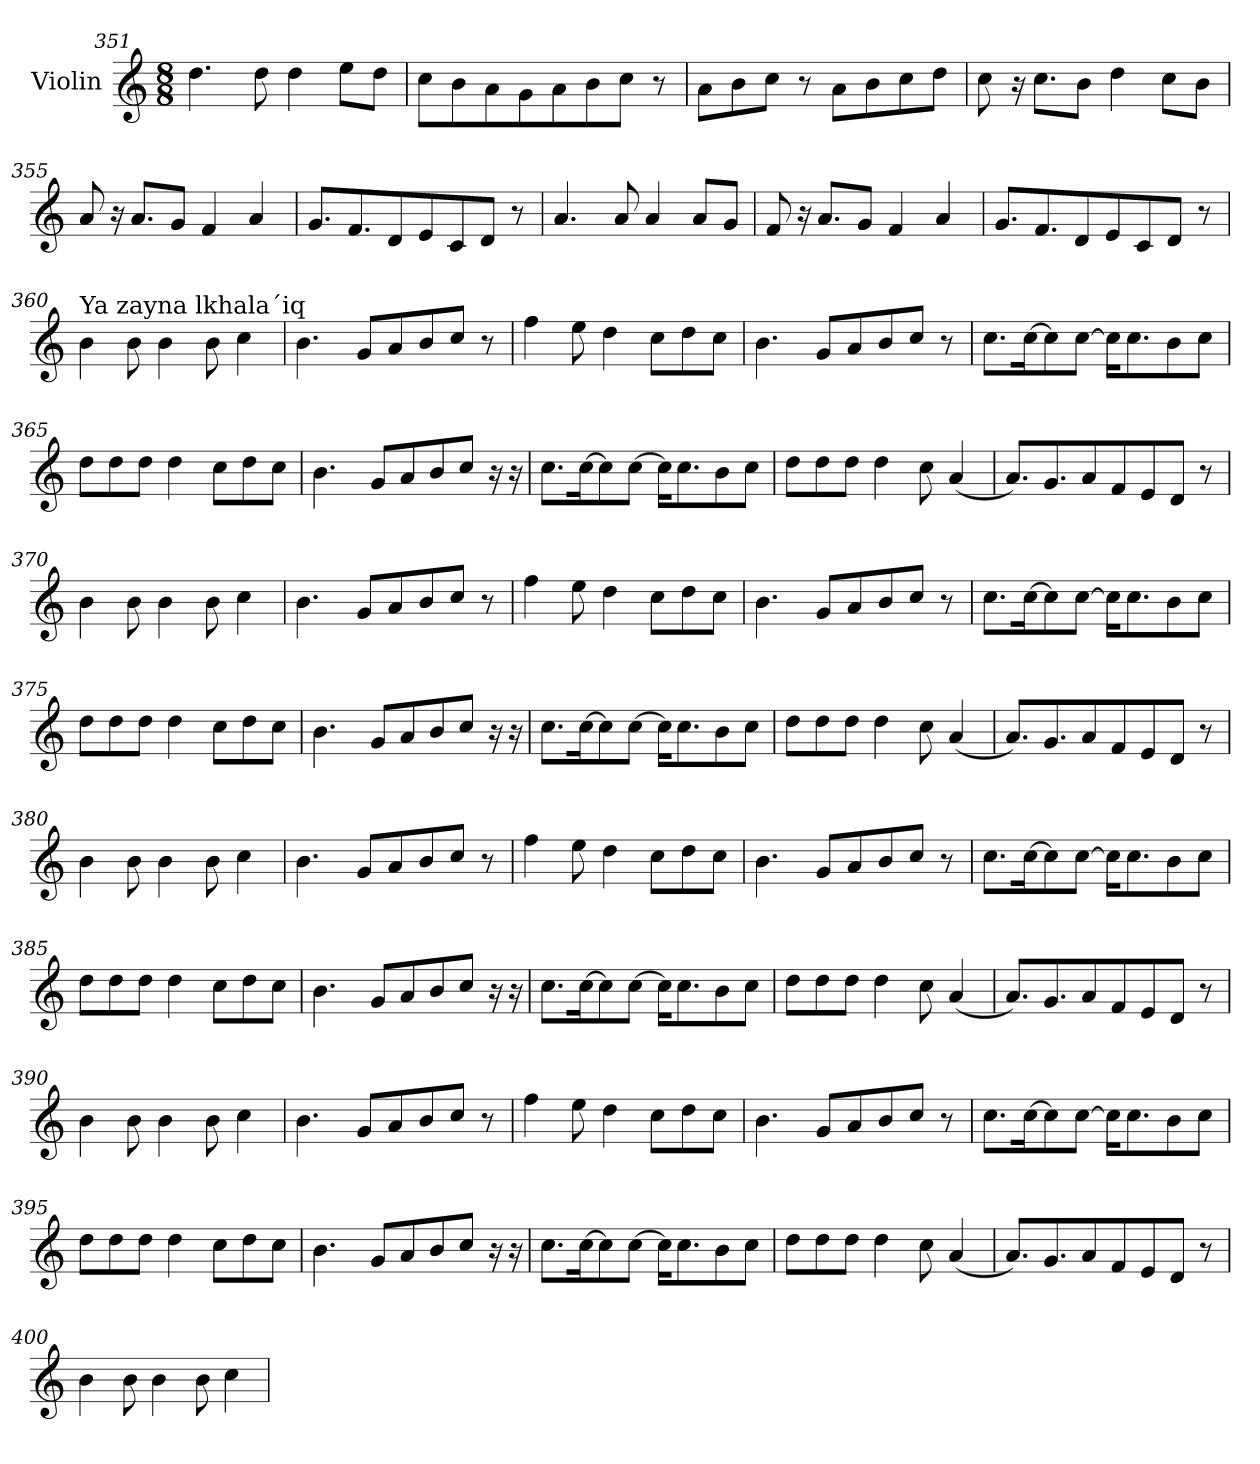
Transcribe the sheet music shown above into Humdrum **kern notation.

**kern
*part1
*staff1
*I"Violin
*clefG2
*k[]
*C:
*M8/8
=351
4.dd\
8dd\
4dd\
8ee\L
8dd\J
!!LO:PB:g=z
=352
8cc\L
8b\
8a\
8g\
8a\
8b\
8cc\J
8r
!!LO:PB:g=z
=353
8a\L
8b\
8cc\J
8r
8a\L
8b\
8cc\
8dd\J
=354
8cc\
16r
8.cc\L
8b\J
4dd\
8cc\L
8b\J
=355
8a/
16r
8.a/L
8g/J
4f/
4a/
!!LO:PB:g=z
=356
8.g/L
8.f/
8d/
8e/
8c/
8d/J
8r
!!LO:PB:g=z
=357
4.a/
8a/
4a/
8a/L
8g/J
=358
8f/
16r
8.a/L
8g/J
4f/
4a/
=359
8.g/L
8.f/
8d/
8e/
8c/
8d/J
8r
!!LO:PB:g=z
=360
!LO:TX:a:t=Ya zayna lkhala´iq
4b\
8b\
4b\
8b\
4cc\
=361
4.b\
8g/L
8a/
8b/
8cc/J
8r
=362
4ff\
8ee\
4dd\
8cc\L
8dd\
8cc\J
=363
4.b\
8g/L
8a/
8b/
8cc/J
8r
=364
8.cc\L
[16cc\K
8cc\]
[8cc\J
16cc\KL]
8.cc\
8b\
8cc\J
!!LO:PB:g=z
=365
8dd\L
8dd\
8dd\J
4dd\
8cc\L
8dd\
8cc\J
!!LO:PB:g=z
=366
4.b\
8g/L
8a/
8b/
8cc/J
16r
16r
=367
8.cc\L
[16cc\K
8cc\]
[8cc\J
16cc\KL]
8.cc\
8b\
8cc\J
=368
8dd\L
8dd\
8dd\J
4dd\
8cc\
(4a/
!!LO:PB:g=z
=369
8.a/L)
8.g/
8a/
8f/
8e/
8d/J
8r
!!LO:PB:g=z
=370
4b\
8b\
4b\
8b\
4cc\
=371
4.b\
8g/L
8a/
8b/
8cc/J
8r
=372
4ff\
8ee\
4dd\
8cc\L
8dd\
8cc\J
!!LO:PB:g=z
=373
4.b\
8g/L
8a/
8b/
8cc/J
8r
=374
8.cc\L
[16cc\K
8cc\]
[8cc\J
16cc\KL]
8.cc\
8b\
8cc\J
!!LO:PB:g=z
=375
8dd\L
8dd\
8dd\J
4dd\
8cc\L
8dd\
8cc\J
=376
4.b\
8g/L
8a/
8b/
8cc/J
16r
16r
=377
8.cc\L
[16cc\K
8cc\]
[8cc\J
16cc\KL]
8.cc\
8b\
8cc\J
!!LO:PB:g=z
=378
8dd\L
8dd\
8dd\J
4dd\
8cc\
(4a/
!!LO:PB:g=z
=379
8.a/L)
8.g/
8a/
8f/
8e/
8d/J
8r
=380
4b\
8b\
4b\
8b\
4cc\
=381
4.b\
8g/L
8a/
8b/
8cc/J
8r
!!LO:PB:g=z
=382
4ff\
8ee\
4dd\
8cc\L
8dd\
8cc\J
=383
4.b\
8g/L
8a/
8b/
8cc/J
8r
!!LO:PB:g=z
=384
8.cc\L
[16cc\K
8cc\]
[8cc\J
16cc\KL]
8.cc\
8b\
8cc\J
=385
8dd\L
8dd\
8dd\J
4dd\
8cc\L
8dd\
8cc\J
=386
4.b\
8g/L
8a/
8b/
8cc/J
16r
16r
!!LO:PB:g=z
=387
8.cc\L
[16cc\K
8cc\]
[8cc\J
16cc\KL]
8.cc\
8b\
8cc\J
!!LO:PB:g=z
=388
8dd\L
8dd\
8dd\J
4dd\
8cc\
(4a/
=389
8.a/L)
8.g/
8a/
8f/
8e/
8d/J
8r
=390
4b\
8b\
4b\
8b\
4cc\
!!LO:PB:g=z
=391
4.b\
8g/L
8a/
8b/
8cc/J
8r
=392
4ff\
8ee\
4dd\
8cc\L
8dd\
8cc\J
!!LO:PB:g=z
=393
4.b\
8g/L
8a/
8b/
8cc/J
8r
=394
8.cc\L
[16cc\K
8cc\]
[8cc\J
16cc\KL]
8.cc\
8b\
8cc\J
=395
8dd\L
8dd\
8dd\J
4dd\
8cc\L
8dd\
8cc\J
!!LO:PB:g=z
=396
4.b\
8g/L
8a/
8b/
8cc/J
16r
16r
=397
8.cc\L
[16cc\K
8cc\]
[8cc\J
16cc\KL]
8.cc\
8b\
8cc\J
=398
8dd\L
8dd\
8dd\J
4dd\
8cc\
(4a/
=399
8.a/L)
8.g/
8a/
8f/
8e/
8d/J
8r
!!LO:PB:g=z
=400
4b\
8b\
4b\
8b\
4cc\
=
*-
